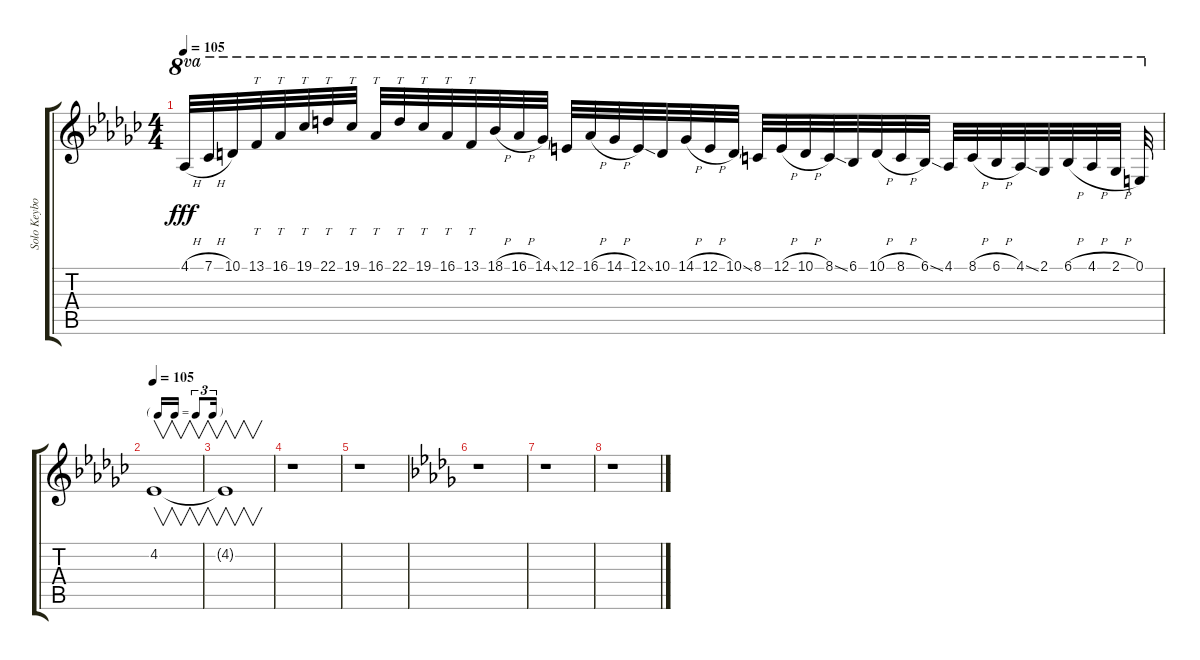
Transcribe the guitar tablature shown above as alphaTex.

\track ("Solo Keyboard ( Matt Guillory )" "Solo Keybo") {instrument lead2sawtooth}
\staff {score tabs}
\tuning (E4 B3 G3 D3 A2 E2) {hide}
\ts (4 4)
\tempo 105
\clef g2
\ks gb
4.1{h}.32{ot 8va dy fff} 7.1{h}.32{ot 8va} 10.1.32{ot 8va} 13.1.32{tt ot 8va} 16.1.32{tt ot 8va} 19.1.32{tt ot 8va} 22.1.32{tt ot 8va} 19.1.32{tt ot 8va} 16.1.32{tt ot 8va} 22.1.32{tt ot 8va} 19.1.32{tt ot 8va} 16.1.32{tt ot 8va} 13.1.32{tt ot 8va} 18.1{h}.32{ot 8va} 16.1{h}.32{ot 8va} 14.1{ss}.32{ot 8va} 12.1.32{ot 8va} 16.1{h}.32{ot 8va} 14.1{h}.32{ot 8va} 12.1{ss}.32{ot 8va} 10.1.32{ot 8va} 14.1{h}.32{ot 8va} 12.1{h}.32{ot 8va} 10.1{ss}.32{ot 8va} 8.1.32{ot 8va} 12.1{h}.32{ot 8va} 10.1{h}.32{ot 8va} 8.1{ss}.32{ot 8va} 6.1.32{ot 8va} 10.1{h}.32{ot 8va} 8.1{h}.32{ot 8va} 6.1{ss}.32{ot 8va} 4.1.32{ot 8va} 8.1{h}.32{ot 8va} 6.1{h}.32{ot 8va} 4.1{ss}.32{ot 8va} 2.1.32{ot 8va} 6.1{h}.32{ot 8va} 4.1{h}.32{ot 8va} 2.1{h}.32{ot 8va} 0.1.32{ot 8va} |
\tf triplet16th
\tempo 105
4.2.1{v} |
4.2{t}.1{v} |
r.1 |
r.1 |
\ks db
r.1 |
r.1 |
r.1
